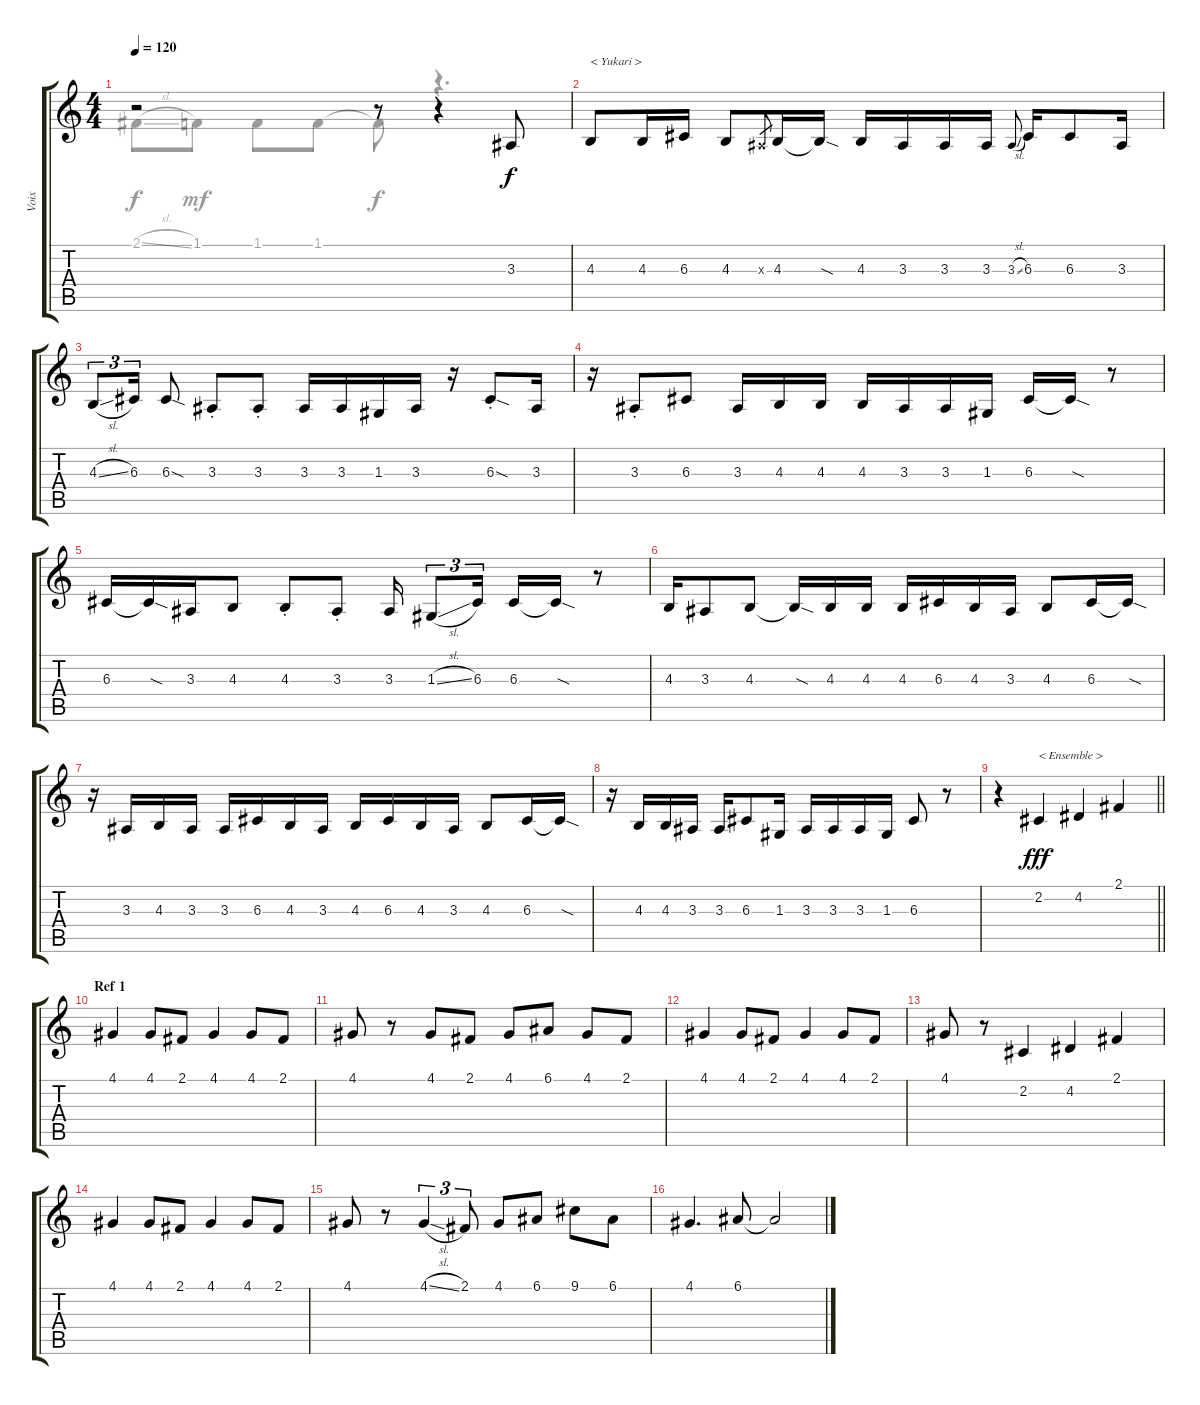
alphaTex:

\track ("Voix" "Voix") {instrument clarinet}
\staff {score tabs}
\tuning (E4 B3 G3 D3 A2 E2) {hide}
\voice
\ts (4 4)
\tempo 120
\clef g2
\ks c
r.2{dy f} r.8 r.4 3.3.8 |
4.3.8{txt "< Yukari >"} 4.3.16 6.3.16 4.3.8 3.3{x}.8{gr} 4.3.16 4.3{sod t}.16 4.3.16 3.3.16 3.3.16 3.3.16 3.3{sl}.8{gr onbeat} 6.3.16 6.3.8 3.3.16 |
4.3{sl}.8{tu (3 2)} 6.3.16{tu (3 2)} 6.3{sod}.8 3.3{st}.8 3.3{st}.8 3.3.16 3.3.16 1.3.16 3.3.16 r.16 6.3{sod st}.8 3.3.16 |
r.16 3.3{st}.8 6.3.8 3.3.16 4.3.16 4.3.16 4.3.16 3.3.16 3.3.16 1.3.16 6.3.16 6.3{sod t}.16 r.8 |
6.3.16 6.3{sod t}.16 3.3.16 4.3.8 4.3{st}.8 3.3{st}.8 3.3.16 1.3{sl}.8{tu (3 2)} 6.3.16{tu (3 2)} 6.3.16 6.3{sod t}.16 r.8 |
4.3.16 3.3.8 4.3.8 4.3{sod t}.16 4.3.16 4.3.16 4.3.16 6.3.16 4.3.16 3.3.16 4.3.8 6.3.16 6.3{sod t}.16 |
r.16 3.3.16 4.3.16 3.3.16 3.3.16 6.3.16 4.3.16 3.3.16 4.3.16 6.3.16 4.3.16 3.3.16 4.3.8 6.3.16 6.3{sod t}.16 |
r.16 4.3.16 4.3.16 3.3.16 3.3.16 6.3.8 1.3.16 3.3.16 3.3.16 3.3.16 1.3.16 6.3.8 r.8 |
\barLineRight lightlight
r.4 2.2.4{txt "< Ensemble >" dy fff} 4.2.4 2.1.4 |
\section ("" "Ref 1")
4.1.4 4.1.8 2.1.8 4.1.4 4.1.8 2.1.8 |
4.1.8 r.8 4.1.8 2.1.8 4.1.8 6.1.8 4.1.8 2.1.8 |
4.1.4 4.1.8 2.1.8 4.1.4 4.1.8 2.1.8 |
4.1.8 r.8 2.2.4 4.2.4 2.1.4 |
4.1.4 4.1.8 2.1.8 4.1.4 4.1.8 2.1.8 |
4.1.8 r.8 4.1{sl}.4{tu (3 2)} 2.1.8{tu (3 2)} 4.1.8 6.1.8 9.1.8 6.1.8 |
4.1.4{d} 6.1.8 6.1{t}.2
\voice
\clef g2
\ottava regular
\simile none
\ks c
2.1{sl t}.8{dy f} 1.1.8{dy mf} 1.1.8 1.1.8 1.1{t}.8{dy f} r.4{d} |
|
|
|
|
|
|
|
\barLineRight lightlight
|
|
|
|
|
|
|
